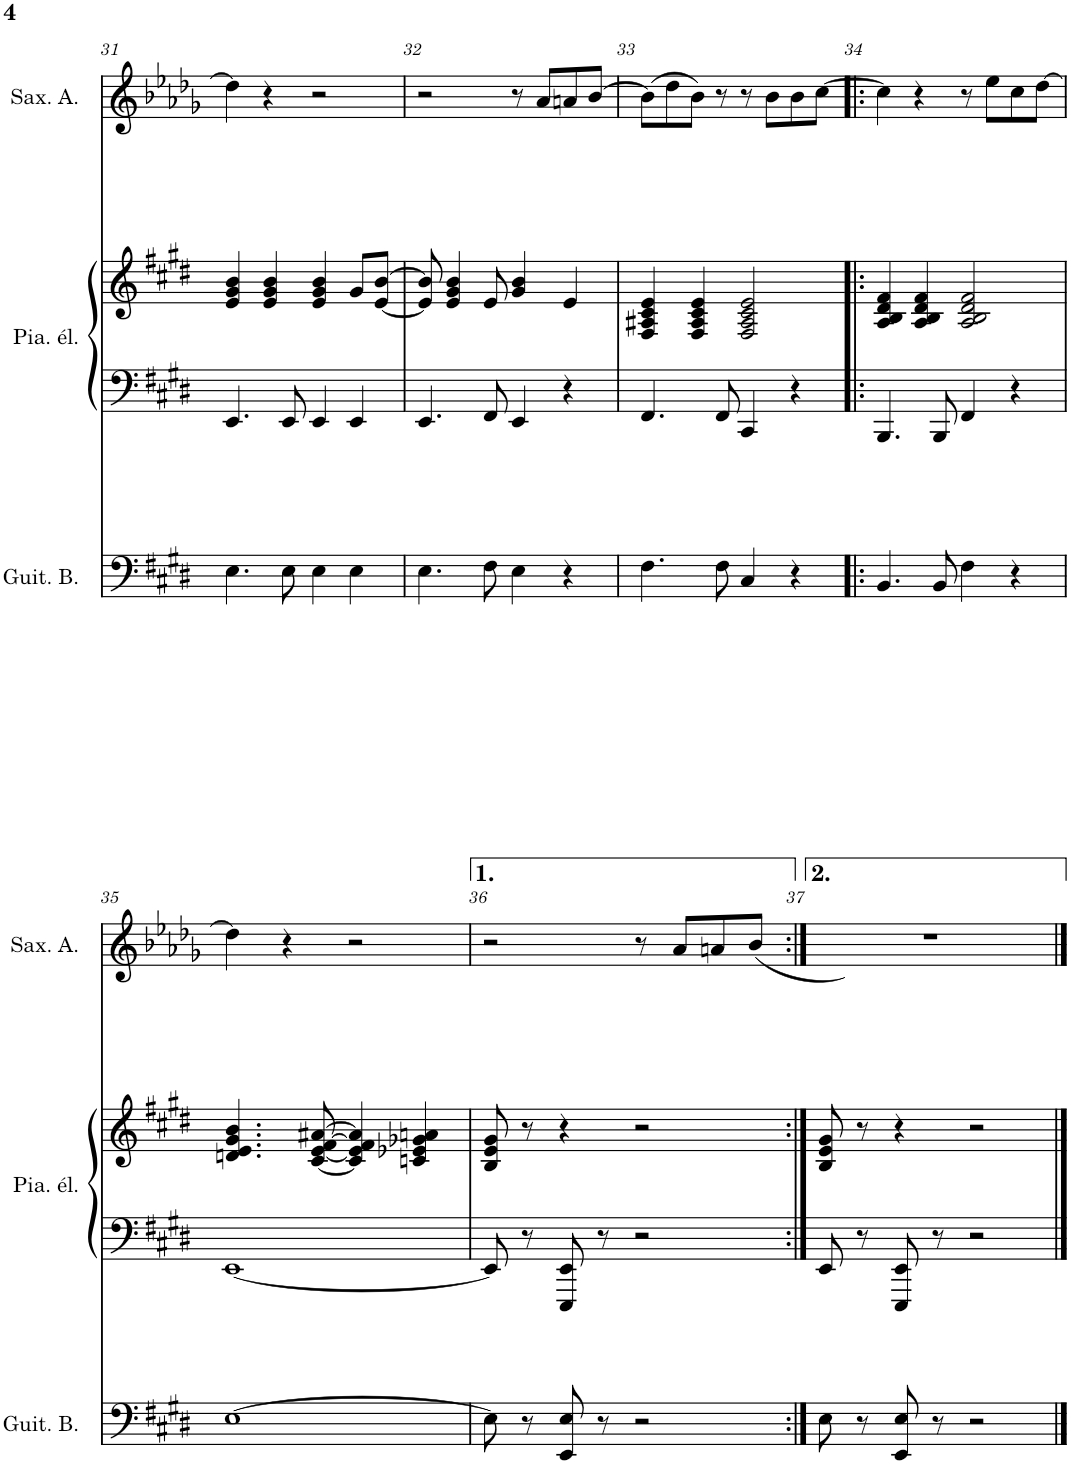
**kern	**kern	**kern	**kern
*part3	*part2	*part2	*part1
*staff4	*staff3	*staff2	*staff1
*I"Guitare Basse	*I"Piano électrique	*	*I"Saxophone Alto
*I'Guit. B.	*I'Pia. él.	*	*I'Sax. A.
!!LO:PB:g=z
*clefF4	*clefF4	*clefG2	*clefG2
*Trd7c12	*	*	*Trd5c9
*k[f#c#g#d#]	*k[f#c#g#d#]	*k[f#c#g#d#]	*k[b-e-a-d-g-]
*M4/4	*M4/4	*M4/4	*M4/4
=31	=31	=31	=31
4.E\	4.EE/	4e/ 4g#/ 4b/	4dd-\]
.	.	4e/ 4g#/ 4b/	4r
8E\	8EE/	.	.
4E\	4EE/	4e/ 4g#/ 4b/	2r
4E\	4EE/	8g#/L	.
.	.	[8e/ [8b/J	.
=32	=32	=32	=32
4.E\	4.EE/	8e/] 8b/]	2r
.	.	4e/ 4g#/ 4b/	.
8F#\	8FF#/	8e/	.
4E\	4EE/	4g#/ 4b/	8r
.	.	.	8a-/L
4r	4r	4e/	8an/
.	.	.	[8b-/J
=33	=33	=33	=33
4.F#\	4.FF#/	4F#/ 4A#X/ 4c#/ 4e/	(8b-\L]
.	.	.	8dd-\
.	.	4F#/ 4A#/ 4c#/ 4e/	8b-\J)
8F#\	8FF#/	.	8r
4C#/	4CC#/	2F#/ 2A#/ 2c#/ 2e/	8r
.	.	.	8b-\L
4r	4r	.	8b-\
.	.	.	[8cc\J
=34!|:	=34!|:	=34!|:	=34!|:
4.BB/	4.BBB/	4A/ 4B/ 4d#/ 4f#/	4cc\]
.	.	4A/ 4B/ 4d#/ 4f#/	4r
8BB/	8BBB/	.	.
4F#\	4FF#/	2A/ 2B/ 2d#/ 2f#/	8r
.	.	.	8ee-\L
4r	4r	.	8cc\
.	.	.	[8dd-\J
!!LO:LB:g=z
=35	=35	=35	=35
[1E	[1EE	4.dn/ 4.e/ 4.g#/ 4.b/	4dd-\]
.	.	.	4r
.	.	[8c#/ [8e/ [8f#/ [8a#X/	.
.	.	4c#/] 4e/] 4f#/] 4a#/]	2r
.	.	4cn/ 4e-X/ 4g-X/ 4an/	.
=36	=36	=36	=36
8E\]	8EE/]	8B/ 8e/ 8g#/	2r
8r	8r	8r	.
8EE/ 8E/	8EEE/ 8EE/	4r	.
8r	8r	.	.
2r	2r	2r	8r
.	.	.	8a-/L
.	.	.	8an/
.	.	.	(8b-/J
=37:|!	=37:|!	=37:|!	=37:|!
8E\	8EE/	8B/ 8e/ 8g#/	1r)
8r	8r	8r	.
8EE/ 8E/	8EEE/ 8EE/	4r	.
8r	8r	.	.
2r	2r	2r	.
==	==	==	==
*-	*-	*-	*-
